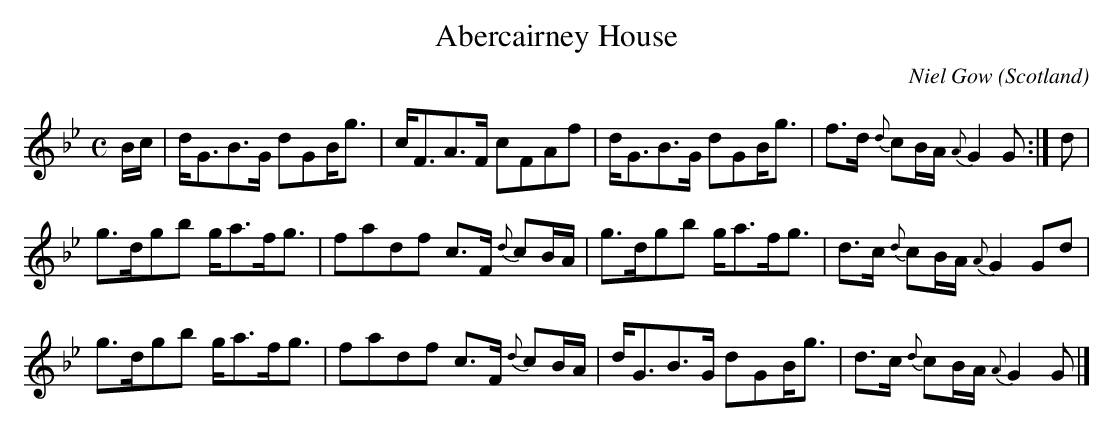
X:1
T:Abercairney House
C:Niel Gow
O:Scotland
M:C
L:1/8
K:Bb
 B/c/ | d<GB>G dGB<g | c<FA>F cFAf | \
d<GB>G dGB<g | f>d {d}cB/A/{A}G2 G :| d |
g>dgb g<af<g | fadf c>F {d}cB/A/ | \
g>dgb g<af<g | d>c {d}cB/A/{A}G2 Gd |
g>dgb g<af<g | fadf c>F {d}cB/A/ | \
d<GB>G dGB<g | d>c {d}cB/A/{A}G2 G |]
